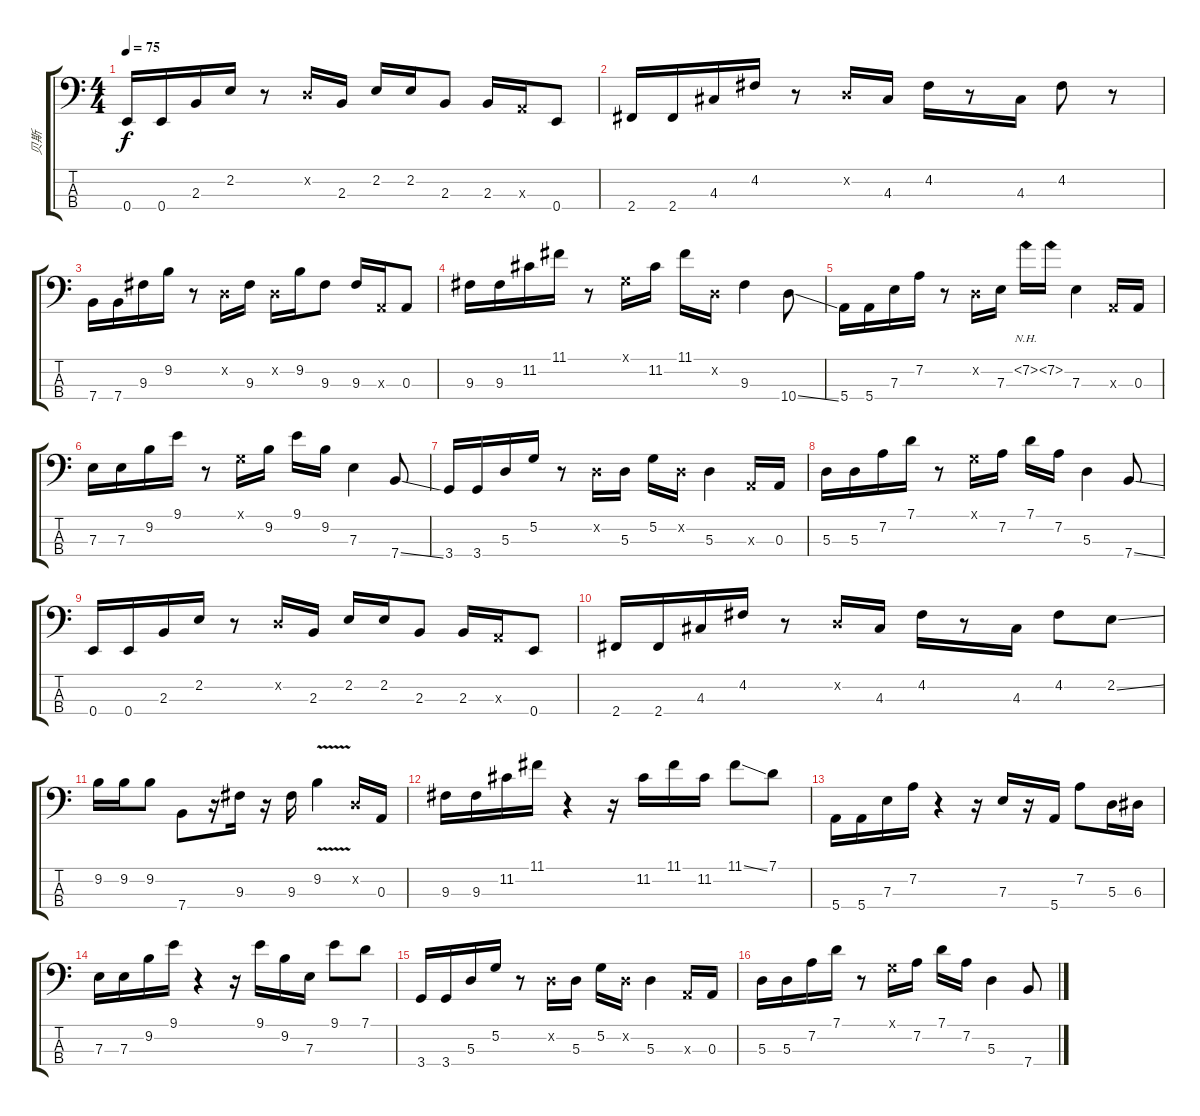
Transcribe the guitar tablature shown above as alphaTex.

\track ("贝斯" "贝斯") {instrument acousticbass}
\staff {score tabs}
\tuning (G2 D2 A1 E1) {hide}
\ts (4 4)
\tempo 75
\clef f4
\ks c
0.4.16{dy f} 0.4.16 2.3.16 2.2.16 r.8 0.2{x}.16 2.3.16 2.2.16 2.2.16 2.3.8 2.3.16 0.3{x}.16 0.4.8 |
2.4.16 2.4.16 4.3.16 4.2.16 r.8 0.2{x}.16 4.3.16 4.2.16 r.8 4.3.16 4.2.8 r.8 |
7.4.16 7.4.16 9.3.16 9.2.16 r.8 0.2{x}.16 9.3.16 0.2{x}.16 9.2.16 9.3.8 9.3.16 0.3{x}.16 0.3.8 |
9.3.16 9.3.16 11.2.16 11.1.16 r.8 0.1{x}.16 11.2.16 11.1.16 0.2{x}.16 9.3.4 10.4{ss}.8 |
5.4.16 5.4.16 7.3.16 7.2.16 r.8 0.2{x}.16 7.3.16 7.2{nh}.16 7.2{nh}.16 7.3.4 0.3{x}.16 0.3.16 |
7.3.16 7.3.16 9.2.16 9.1.16 r.8 0.1{x}.16 9.2.16 9.1.16 9.2.16 7.3.4 7.4{ss}.8 |
3.4.16 3.4.16 5.3.16 5.2.16 r.8 0.2{x}.16 5.3.16 5.2.16 0.2{x}.16 5.3.4 0.3{x}.16 0.3.16 |
5.3.16 5.3.16 7.2.16 7.1.16 r.8 0.1{x}.16 7.2.16 7.1.16 7.2.16 5.3.4 7.4{ss}.8 |
0.4.16 0.4.16 2.3.16 2.2.16 r.8 0.2{x}.16 2.3.16 2.2.16 2.2.16 2.3.8 2.3.16 0.3{x}.16 0.4.8 |
2.4.16 2.4.16 4.3.16 4.2.16 r.8 0.2{x}.16 4.3.16 4.2.16 r.8 4.3.16 4.2.8 2.2{ss}.8 |
9.2.16 9.2.16 9.2.8 7.4.8 r.16 9.3.16 r.16 9.3.16 9.2{v}.4 0.2{x}.16 0.3.16 |
9.3.16 9.3.16 11.2.16 11.1.16 r.4 r.16 11.2.16 11.1.16 11.2.16 11.1{ss}.8 7.1.8 |
5.4.16 5.4.16 7.3.16 7.2.16 r.4 r.16 7.3.16 r.16 5.4.16 7.2.8 5.3.16 6.3.16 |
7.3.16 7.3.16 9.2.16 9.1.16 r.4 r.16 9.1.16 9.2.16 7.3.16 9.1.8 7.1.8 |
3.4.16 3.4.16 5.3.16 5.2.16 r.8 0.2{x}.16 5.3.16 5.2.16 0.2{x}.16 5.3.4 0.3{x}.16 0.3.16 |
5.3.16 5.3.16 7.2.16 7.1.16 r.8 0.1{x}.16 7.2.16 7.1.16 7.2.16 5.3.4 7.4{ss}.8
